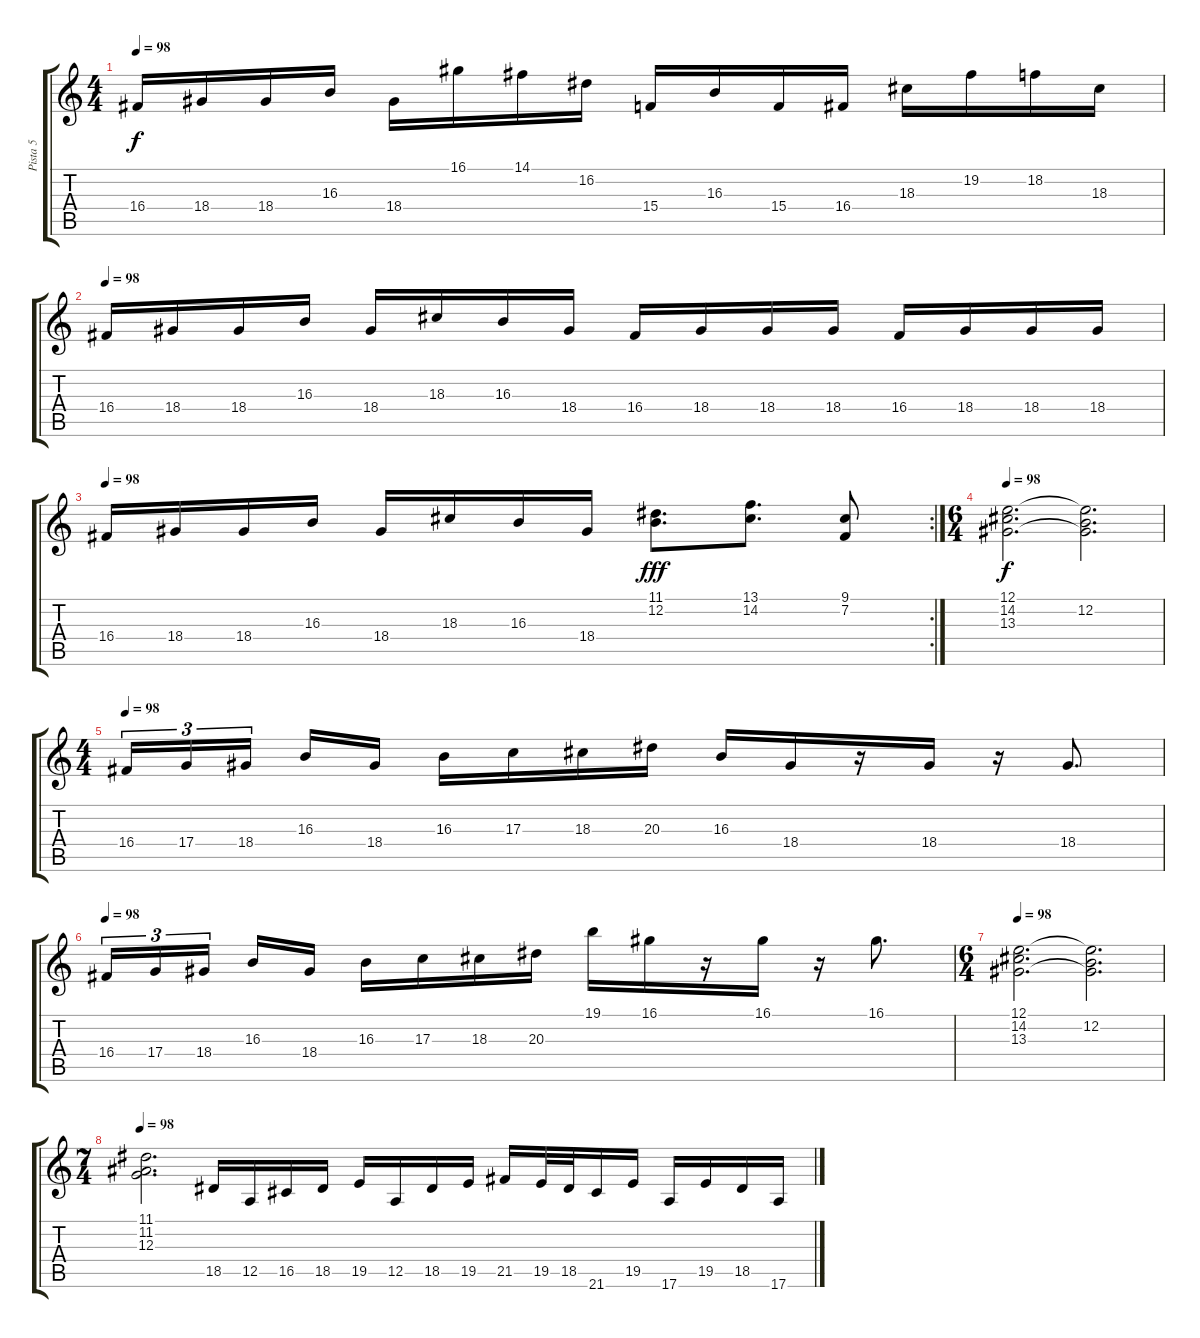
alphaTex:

\track ("Pista 5" "Pista 5") {instrument fx1rain}
\staff {score tabs}
\tuning (E4 B3 G3 D3 A2 E2) {hide}
\ts (4 4)
\tempo 98
\clef g2
\ks c
16.4.16{dy f volume 9 instrument churchorgan} 18.4.16 18.4.16 16.3.16 18.4.16 16.1.16 14.1.16 16.2.16 15.4.16 16.3.16 15.4.16 16.4.16 18.3.16 19.2.16 18.2.16 18.3.16 |
\tempo 98
16.4.16{volume 9 instrument churchorgan} 18.4.16 18.4.16 16.3.16 18.4.16 18.3.16 16.3.16 18.4.16 16.4.16 18.4.16 18.4.16 18.4.16 16.4.16 18.4.16 18.4.16 18.4.16 |
\rc 2
\tempo 98
16.4.16{volume 9 instrument churchorgan} 18.4.16 18.4.16 16.3.16 18.4.16 18.3.16 16.3.16 18.4.16 (11.1 12.2).8{d dy fff} (13.1 14.2).8{d} (9.1 7.2).8 |
\ts (6 4)
\tempo 98
(12.1 14.2 13.3).2{d dy f volume 9 instrument churchorgan} (12.1{t} 12.2 13.3{t}).2{d} |
\ts (4 4)
\tempo 98
16.4.16{tu (3 2) volume 9 instrument churchorgan} 17.4.16{tu (3 2)} 18.4.16{tu (3 2)} 16.3.16 18.4.16 16.3.16 17.3.16 18.3.16 20.3.16 16.3.16 18.4.16 r.16 18.4.16 r.16 18.4.8{d} |
\tempo 98
16.4.16{tu (3 2)} 17.4.16{tu (3 2)} 18.4.16{tu (3 2)} 16.3.16 18.4.16 16.3.16 17.3.16 18.3.16 20.3.16 19.1.16 16.1.16 r.16 16.1.16 r.16 16.1.8{d} |
\ts (6 4)
\tempo 98
(12.1 14.2 13.3).2{d volume 9 instrument churchorgan} (12.1{t} 12.2 13.3{t}).2{d} |
\ts (7 4)
\tempo 98
(11.1 11.2 12.3).2{d volume 9 instrument churchorgan} 18.5.16 12.5.16 16.5.16 18.5.16 19.5.16 12.5.16 18.5.16 19.5.16 21.5.16 19.5.32 18.5.32 21.6.16 19.5.16 17.6.16 19.5.16 18.5.16 17.6.16
